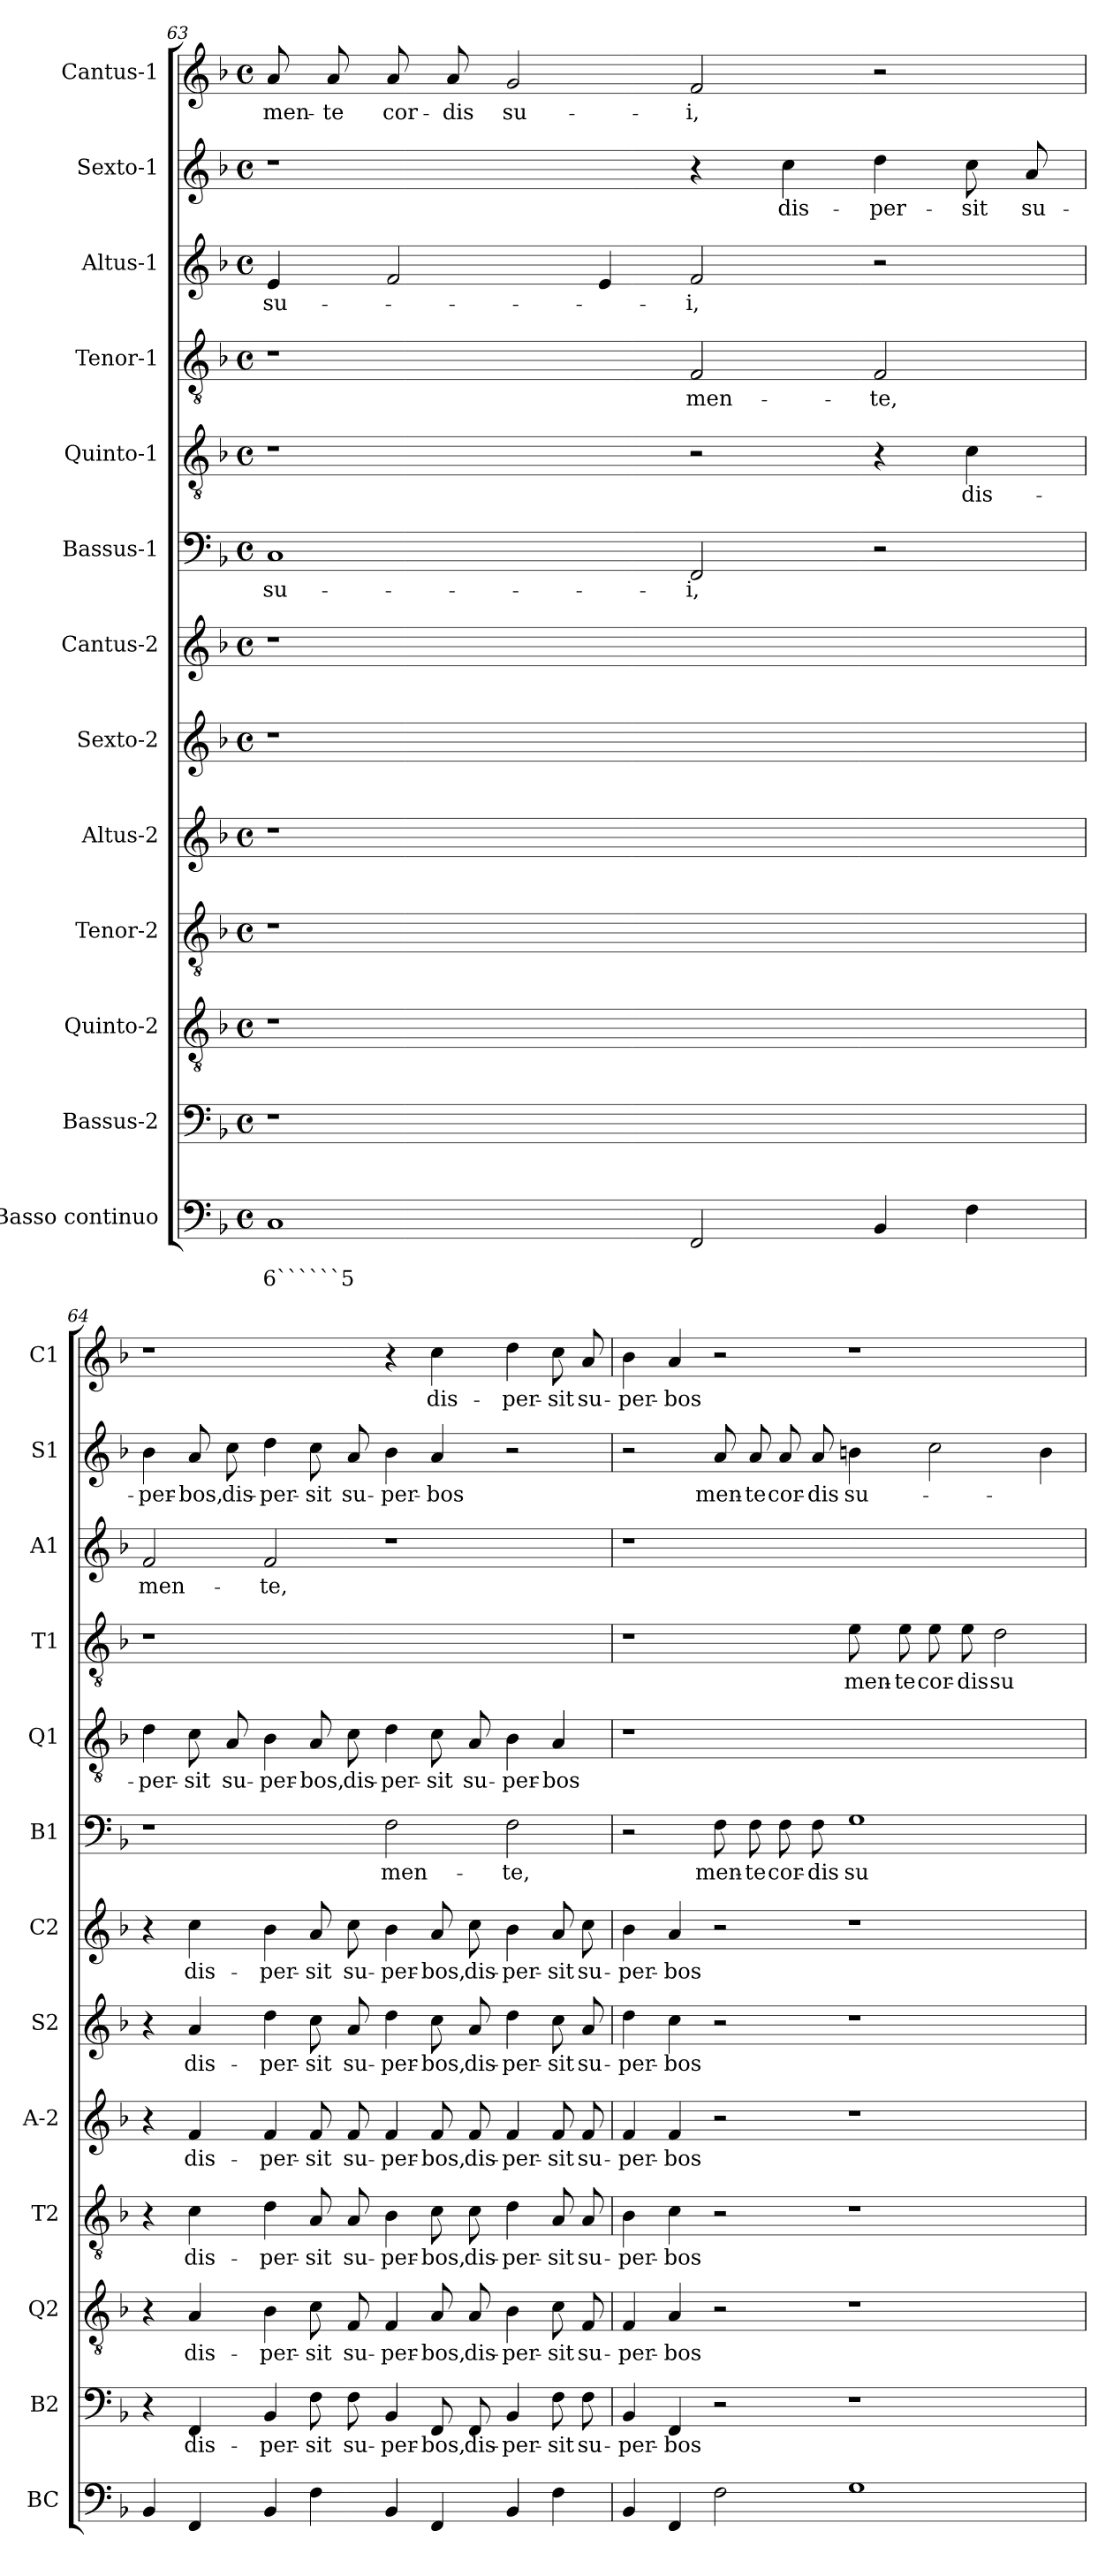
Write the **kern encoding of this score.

**kern	**text	**text	**kern	**text	**kern	**text	**kern	**text	**kern	**text	**kern	**text	**kern	**text	**kern	**text	**kern	**text	**kern	**text	**kern	**text	**kern	**text	**kern	**text
*part13	*part13	*part13	*part12	*part12	*part11	*part11	*part10	*part10	*part9	*part9	*part8	*part8	*part7	*part7	*part6	*part6	*part5	*part5	*part4	*part4	*part3	*part3	*part2	*part2	*part1	*part1
*staff13	*staff13	*staff13	*staff12	*staff12	*staff11	*staff11	*staff10	*staff10	*staff9	*staff9	*staff8	*staff8	*staff7	*staff7	*staff6	*staff6	*staff5	*staff5	*staff4	*staff4	*staff3	*staff3	*staff2	*staff2	*staff1	*staff1
*I"Basso continuo	*	*	*I"Bassus-2	*	*I"Quinto-2	*	*I"Tenor-2	*	*I"Altus-2	*	*I"Sexto-2	*	*I"Cantus-2	*	*I"Bassus-1	*	*I"Quinto-1	*	*I"Tenor-1	*	*I"Altus-1	*	*I"Sexto-1	*	*I"Cantus-1	*
*I'BC	*	*	*I'B2	*	*I'Q2	*	*I'T2	*	*I'A-2	*	*I'S2	*	*I'C2	*	*I'B1	*	*I'Q1	*	*I'T1	*	*I'A1	*	*I'S1	*	*I'C1	*
*clefF4	*	*	*clefF4	*	*clefGv2	*	*clefGv2	*	*clefG2	*	*clefG2	*	*clefG2	*	*clefF4	*	*clefGv2	*	*clefGv2	*	*clefG2	*	*clefG2	*	*clefG2	*
*k[b-]	*	*	*k[b-]	*	*k[b-]	*	*k[b-]	*	*k[b-]	*	*k[b-]	*	*k[b-]	*	*k[b-]	*	*k[b-]	*	*k[b-]	*	*k[b-]	*	*k[b-]	*	*k[b-]	*
*F:	*	*	*F:	*	*F:	*	*F:	*	*F:	*	*F:	*	*F:	*	*F:	*	*F:	*	*F:	*	*F:	*	*F:	*	*F:	*
*M4/4	*	*	*M4/4	*	*M4/4	*	*M4/4	*	*M4/4	*	*M4/4	*	*M4/4	*	*M4/4	*	*M4/4	*	*M4/4	*	*M4/4	*	*M4/4	*	*M4/4	*
*met(c)	*	*	*met(c)	*	*met(c)	*	*met(c)	*	*met(c)	*	*met(c)	*	*met(c)	*	*met(c)	*	*met(c)	*	*met(c)	*	*met(c)	*	*met(c)	*	*met(c)	*
=63	=63	=63	=63	=63	=63	=63	=63	=63	=63	=63	=63	=63	=63	=63	=63	=63	=63	=63	=63	=63	=63	=63	=63	=63	=63	=63
!	!	!LO:LY:b	!	!	!	!	!	!	!	!	!	!	!	!	!	!LO:LY:b	!	!	!	!	!	!LO:LY:b	!	!	!	!LO:LY:b
1C	.	6``````5	1r	.	1r	.	1r	.	1r	.	1r	.	1r	.	1C	su-	1r	.	1r	.	4e/	su-	1r	.	8a/	men-
!	!	!	!	!	!	!	!	!	!	!	!	!	!	!	!	!	!	!	!	!	!	!	!	!	!	!LO:LY:b
.	.	.	.	.	.	.	.	.	.	.	.	.	.	.	.	.	.	.	.	.	.	.	.	.	8a/	-te
!	!	!	!	!	!	!	!	!	!	!	!	!	!	!	!	!	!	!	!	!	!	!	!	!	!	!LO:LY:b
.	.	.	.	.	.	.	.	.	.	.	.	.	.	.	.	.	.	.	.	.	2f/	.	.	.	8a/	cor-
!	!	!	!	!	!	!	!	!	!	!	!	!	!	!	!	!	!	!	!	!	!	!	!	!	!	!LO:LY:b
.	.	.	.	.	.	.	.	.	.	.	.	.	.	.	.	.	.	.	.	.	.	.	.	.	8a/	-dis
!	!	!	!	!	!	!	!	!	!	!	!	!	!	!	!	!	!	!	!	!	!	!	!	!	!	!LO:LY:b
.	.	.	.	.	.	.	.	.	.	.	.	.	.	.	.	.	.	.	.	.	.	.	.	.	2g/	su-
.	.	.	.	.	.	.	.	.	.	.	.	.	.	.	.	.	.	.	.	.	4e/	.	.	.	.	.
!	!	!	!	!	!	!	!	!	!	!	!	!	!	!	!	!LO:LY:b	!	!	!	!LO:LY:b	!	!LO:LY:b	!	!	!	!LO:LY:b
2FF/	.	.	1ryy	.	1ryy	.	1ryy	.	1ryy	.	1ryy	.	1ryy	.	2FF/	-i,	2r	.	2F/	men-	2f/	-i,	4r	.	2f/	-i,
!	!	!	!	!	!	!	!	!	!	!	!	!	!	!	!	!	!	!	!	!	!	!	!	!LO:LY:b	!	!
.	.	.	.	.	.	.	.	.	.	.	.	.	.	.	.	.	.	.	.	.	.	.	4cc\	dis-	.	.
!	!	!	!	!	!	!	!	!	!	!	!	!	!	!	!	!	!	!	!	!LO:LY:b	!	!	!	!LO:LY:b	!	!
4BB-/	.	.	.	.	.	.	.	.	.	.	.	.	.	.	2r	.	4r	.	2F/	-te,	2r	.	4dd\	-per-	2r	.
!	!	!	!	!	!	!	!	!	!	!	!	!	!	!	!	!	!	!LO:LY:b	!	!	!	!	!	!LO:LY:b	!	!
4F\	.	.	.	.	.	.	.	.	.	.	.	.	.	.	.	.	4c\	dis-	.	.	.	.	8cc\	-sit	.	.
!	!	!	!	!	!	!	!	!	!	!	!	!	!	!	!	!	!	!	!	!	!	!	!	!LO:LY:b	!	!
.	.	.	.	.	.	.	.	.	.	.	.	.	.	.	.	.	.	.	.	.	.	.	8a/	su-	.	.
=64	=64	=64	=64	=64	=64	=64	=64	=64	=64	=64	=64	=64	=64	=64	=64	=64	=64	=64	=64	=64	=64	=64	=64	=64	=64	=64
!	!	!	!	!	!	!	!	!	!	!	!	!	!	!	!	!	!	!LO:LY:b	!	!	!	!LO:LY:b	!	!LO:LY:b	!	!
4BB-/	.	.	4r	.	4r	.	4r	.	4r	.	4r	.	4r	.	1r	.	4d\	-per-	1r	.	2f/	men-	4b-\	-per-	1r	.
!	!	!	!	!LO:LY:b	!	!LO:LY:b	!	!LO:LY:b	!	!LO:LY:b	!	!LO:LY:b	!	!LO:LY:b	!	!	!	!LO:LY:b	!	!	!	!	!	!LO:LY:b	!	!
4FF/	.	.	4FF/	dis-	4A/	dis-	4c\	dis-	4f/	dis-	4a/	dis-	4cc\	dis-	.	.	8c\	-sit	.	.	.	.	8a/	-bos,	.	.
!	!	!	!	!	!	!	!	!	!	!	!	!	!	!	!	!	!	!LO:LY:b	!	!	!	!	!	!LO:LY:b	!	!
.	.	.	.	.	.	.	.	.	.	.	.	.	.	.	.	.	8A/	su-	.	.	.	.	8cc\	dis-	.	.
!	!	!	!	!LO:LY:b	!	!LO:LY:b	!	!LO:LY:b	!	!LO:LY:b	!	!LO:LY:b	!	!LO:LY:b	!	!	!	!LO:LY:b	!	!	!	!LO:LY:b	!	!LO:LY:b	!	!
4BB-/	.	.	4BB-/	-per-	4B-\	-per-	4d\	-per-	4f/	-per-	4dd\	-per-	4b-\	-per-	.	.	4B-\	-per-	.	.	2f/	-te,	4dd\	-per-	.	.
!	!	!	!	!LO:LY:b	!	!LO:LY:b	!	!LO:LY:b	!	!LO:LY:b	!	!LO:LY:b	!	!LO:LY:b	!	!	!	!LO:LY:b	!	!	!	!	!	!LO:LY:b	!	!
4F\	.	.	8F\	-sit	8c\	-sit	8A/	-sit	8f/	-sit	8cc\	-sit	8a/	-sit	.	.	8A/	-bos,	.	.	.	.	8cc\	-sit	.	.
!	!	!	!	!LO:LY:b	!	!LO:LY:b	!	!LO:LY:b	!	!LO:LY:b	!	!LO:LY:b	!	!LO:LY:b	!	!	!	!LO:LY:b	!	!	!	!	!	!LO:LY:b	!	!
.	.	.	8F\	su-	8F/	su-	8A/	su-	8f/	su-	8a/	su-	8cc\	su-	.	.	8c\	dis-	.	.	.	.	8a/	su-	.	.
!	!	!	!	!LO:LY:b	!	!LO:LY:b	!	!LO:LY:b	!	!LO:LY:b	!	!LO:LY:b	!	!LO:LY:b	!	!LO:LY:b	!	!LO:LY:b	!	!	!	!	!	!LO:LY:b	!	!
4BB-/	.	.	4BB-/	-per-	4F/	-per-	4B-\	-per-	4f/	-per-	4dd\	-per-	4b-\	-per-	2F\	men-	4d\	-per-	1ryy	.	1r	.	4b-\	-per-	4r	.
!	!	!	!	!LO:LY:b	!	!LO:LY:b	!	!LO:LY:b	!	!LO:LY:b	!	!LO:LY:b	!	!LO:LY:b	!	!	!	!LO:LY:b	!	!	!	!	!	!LO:LY:b	!	!LO:LY:b
4FF/	.	.	8FF/	-bos,	8A/	-bos,	8c\	-bos,	8f/	-bos,	8cc\	-bos,	8a/	-bos,	.	.	8c\	-sit	.	.	.	.	4a/	-bos	4cc\	dis-
!	!	!	!	!LO:LY:b	!	!LO:LY:b	!	!LO:LY:b	!	!LO:LY:b	!	!LO:LY:b	!	!LO:LY:b	!	!	!	!LO:LY:b	!	!	!	!	!	!	!	!
.	.	.	8FF/	dis-	8A/	dis-	8c\	dis-	8f/	dis-	8a/	dis-	8cc\	dis-	.	.	8A/	su-	.	.	.	.	.	.	.	.
!	!	!	!	!LO:LY:b	!	!LO:LY:b	!	!LO:LY:b	!	!LO:LY:b	!	!LO:LY:b	!	!LO:LY:b	!	!LO:LY:b	!	!LO:LY:b	!	!	!	!	!	!	!	!LO:LY:b
4BB-/	.	.	4BB-/	-per-	4B-\	-per-	4d\	-per-	4f/	-per-	4dd\	-per-	4b-\	-per-	2F\	-te,	4B-\	-per-	.	.	.	.	2r	.	4dd\	-per-
!	!	!	!	!LO:LY:b	!	!LO:LY:b	!	!LO:LY:b	!	!LO:LY:b	!	!LO:LY:b	!	!LO:LY:b	!	!	!	!LO:LY:b	!	!	!	!	!	!	!	!LO:LY:b
4F\	.	.	8F\	-sit	8c\	-sit	8A/	-sit	8f/	-sit	8cc\	-sit	8a/	-sit	.	.	4A/	-bos	.	.	.	.	.	.	8cc\	-sit
!	!	!	!	!LO:LY:b	!	!LO:LY:b	!	!LO:LY:b	!	!LO:LY:b	!	!LO:LY:b	!	!LO:LY:b	!	!	!	!	!	!	!	!	!	!	!	!LO:LY:b
.	.	.	8F\	su-	8F/	su-	8A/	su-	8f/	su-	8a/	su-	8cc\	su-	.	.	.	.	.	.	.	.	.	.	8a/	su-
!!LO:PB:g=z
=65	=65	=65	=65	=65	=65	=65	=65	=65	=65	=65	=65	=65	=65	=65	=65	=65	=65	=65	=65	=65	=65	=65	=65	=65	=65	=65
!	!	!	!	!LO:LY:b	!	!LO:LY:b	!	!LO:LY:b	!	!LO:LY:b	!	!LO:LY:b	!	!LO:LY:b	!	!	!	!	!	!	!	!	!	!	!	!LO:LY:b
4BB-/	.	.	4BB-/	-per-	4F/	-per-	4B-\	-per-	4f/	-per-	4dd\	-per-	4b-\	-per-	2r	.	1r	.	1r	.	1r	.	2r	.	4b-\	-per-
!	!	!	!	!LO:LY:b	!	!LO:LY:b	!	!LO:LY:b	!	!LO:LY:b	!	!LO:LY:b	!	!LO:LY:b	!	!	!	!	!	!	!	!	!	!	!	!LO:LY:b
4FF/	.	.	4FF/	-bos	4A/	-bos	4c\	-bos	4f/	-bos	4cc\	-bos	4a/	-bos	.	.	.	.	.	.	.	.	.	.	4a/	-bos
!	!	!	!	!	!	!	!	!	!	!	!	!	!	!	!	!LO:LY:b	!	!	!	!	!	!	!	!LO:LY:b	!	!
2F\	.	.	2r	.	2r	.	2r	.	2r	.	2r	.	2r	.	8F\	men-	.	.	.	.	.	.	8a/	men-	2r	.
!	!	!	!	!	!	!	!	!	!	!	!	!	!	!	!	!LO:LY:b	!	!	!	!	!	!	!	!LO:LY:b	!	!
.	.	.	.	.	.	.	.	.	.	.	.	.	.	.	8F\	-te	.	.	.	.	.	.	8a/	-te	.	.
!	!	!	!	!	!	!	!	!	!	!	!	!	!	!	!	!LO:LY:b	!	!	!	!	!	!	!	!LO:LY:b	!	!
.	.	.	.	.	.	.	.	.	.	.	.	.	.	.	8F\	cor-	.	.	.	.	.	.	8a/	cor-	.	.
!	!	!	!	!	!	!	!	!	!	!	!	!	!	!	!	!LO:LY:b	!	!	!	!	!	!	!	!LO:LY:b	!	!
.	.	.	.	.	.	.	.	.	.	.	.	.	.	.	8F\	-dis	.	.	.	.	.	.	8a/	-dis	.	.
!	!	!	!	!	!	!	!	!	!	!	!	!	!	!	!	!LO:LY:b	!	!	!	!LO:LY:b	!	!	!	!LO:LY:b	!	!
1G	.	.	1r	.	1r	.	1r	.	1r	.	1r	.	1r	.	1G	su-	1ryy	.	8e\	men-	1ryy	.	4bn\	su-	1r	.
!	!	!	!	!	!	!	!	!	!	!	!	!	!	!	!	!	!	!	!	!LO:LY:b	!	!	!	!	!	!
.	.	.	.	.	.	.	.	.	.	.	.	.	.	.	.	.	.	.	8e\	-te	.	.	.	.	.	.
!	!	!	!	!	!	!	!	!	!	!	!	!	!	!	!	!	!	!	!	!LO:LY:b	!	!	!	!	!	!
.	.	.	.	.	.	.	.	.	.	.	.	.	.	.	.	.	.	.	8e\	cor-	.	.	2cc\	.	.	.
!	!	!	!	!	!	!	!	!	!	!	!	!	!	!	!	!	!	!	!	!LO:LY:b	!	!	!	!	!	!
.	.	.	.	.	.	.	.	.	.	.	.	.	.	.	.	.	.	.	8e\	-dis	.	.	.	.	.	.
!	!	!	!	!	!	!	!	!	!	!	!	!	!	!	!	!	!	!	!	!LO:LY:b	!	!	!	!	!	!
.	.	.	.	.	.	.	.	.	.	.	.	.	.	.	.	.	.	.	2d\	su-	.	.	.	.	.	.
.	.	.	.	.	.	.	.	.	.	.	.	.	.	.	.	.	.	.	.	.	.	.	4b\	.	.	.
=	=	=	=	=	=	=	=	=	=	=	=	=	=	=	=	=	=	=	=	=	=	=	=	=	=	=
*-	*-	*-	*-	*-	*-	*-	*-	*-	*-	*-	*-	*-	*-	*-	*-	*-	*-	*-	*-	*-	*-	*-	*-	*-	*-	*-
